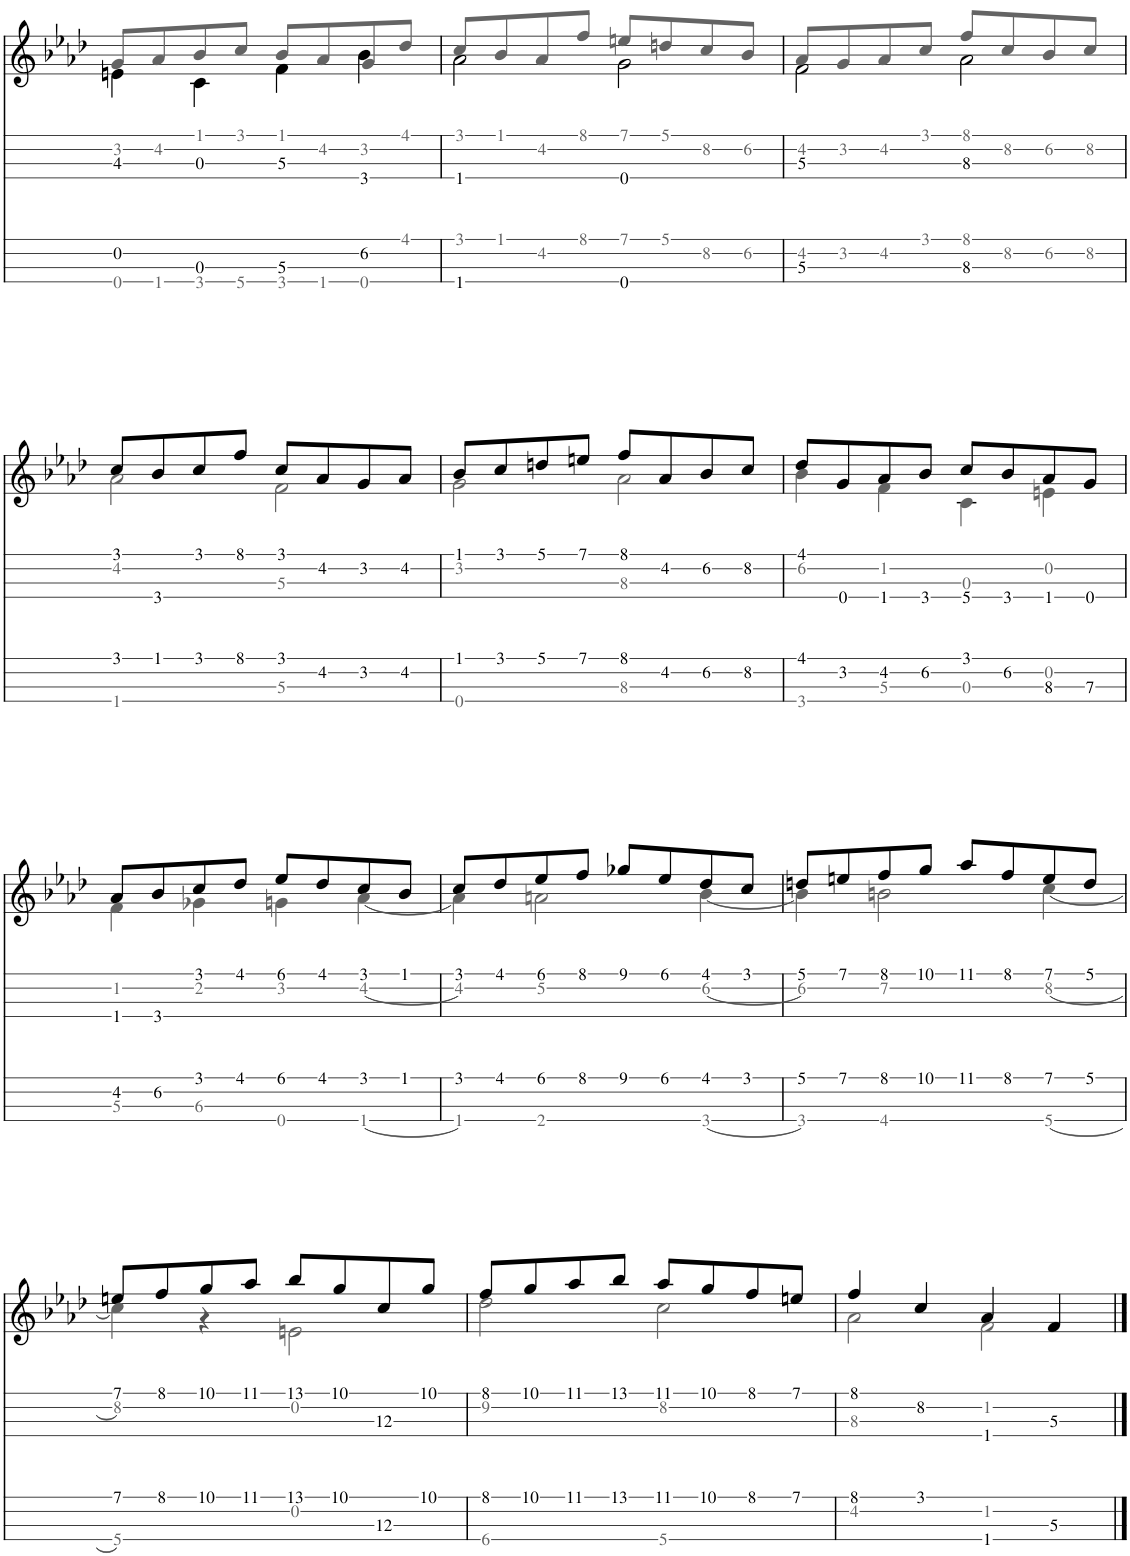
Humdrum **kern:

**kern	**kern	**kern
*part3	*part2	*part1
*staff3	*staff2	*staff1
*I"Ukulélé [Tablature]	*I"Ukulélé [Tablature]	*I"Ukulélé
!!LO:PB:g=z
*	*	*clefG2
*k[b-e-a-d-]	*k[b-e-a-d-]	*k[b-e-a-d-]
*M4/4	*M4/4	*M4/4
*met(c)	*met(c)	*met(c)
=16	=16	=16
*^	*^	*^
4en	8giL	4en	8giL	4en\	8gi/L
.	8a-iJ	.	8a-iJ	.	8a-i/
4c	8b-iL	4c	8b-iL	4c\	8b-i/
.	8cciJ	.	8cciJ	.	8cci/J
4f	8b-iL	4f	8b-iL	4f\	8b-i/L
.	8a-iJ	.	8a-iJ	.	8a-i/
4b-	8giL	4b-	8giL	4b-\	8gi/
.	8dd-iJ	.	8dd-iJ	.	8dd-i/J
=17	=17	=17	=17	=17	=17
2a-	8cciL	2a-	8cciL	2a-\	8cci/L
.	8b-iJ	.	8b-iJ	.	8b-i/
.	8a-iL	.	8a-iL	.	8a-i/
.	8ffiJ	.	8ffiJ	.	8ffi/J
2g	8eeniL	2g	8eeniL	2g\	8eeni/L
.	8ddniJ	.	8ddniJ	.	8ddni/
.	8cciL	.	8cciL	.	8cci/
.	8b-iJ	.	8b-iJ	.	8b-i/J
=18	=18	=18	=18	=18	=18
2f	8a-iL	2f	8a-iL	2f\	8a-i/L
.	8giJ	.	8giJ	.	8gi/
.	8a-iL	.	8a-iL	.	8a-i/
.	8cciJ	.	8cciJ	.	8cci/J
2a-	8ffiL	2a-	8ffiL	2a-\	8ffi/L
.	8cciJ	.	8cciJ	.	8cci/
.	8b-iL	.	8b-iL	.	8b-i/
.	8cciJ	.	8cciJ	.	8cci/J
!!LO:LB:g=z	!!
=19	=19	=19	=19	=19	=19
8ccL	2a-i	8ccL	2a-i	8cc/L	2a-i\
8b-J	.	8b-J	.	8b-/	.
8ccL	.	8ccL	.	8cc/	.
8ffJ	.	8ffJ	.	8ff/J	.
8ccL	2fi	8ccL	2fi	8cc/L	2fi\
8a-J	.	8a-J	.	8a-/	.
8gL	.	8gL	.	8g/	.
8a-J	.	8a-J	.	8a-/J	.
=20	=20	=20	=20	=20	=20
8b-L	2gi	8b-L	2gi	8b-/L	2gi\
8ccJ	.	8ccJ	.	8cc/	.
8ddnL	.	8ddnL	.	8ddn/	.
8eenJ	.	8eenJ	.	8een/J	.
8ffL	2a-i	8ffL	2a-i	8ff/L	2a-i\
8a-J	.	8a-J	.	8a-/	.
8b-L	.	8b-L	.	8b-/	.
8ccJ	.	8ccJ	.	8cc/J	.
=21	=21	=21	=21	=21	=21
8dd-L	4b-i	8dd-L	4b-i	8dd-/L	4b-i\
8gJ	.	8gJ	.	8g/	.
8a-L	4fi	8a-L	4fi	8a-/	4fi\
8b-J	.	8b-J	.	8b-/J	.
8ccL	4ci	8ccL	4ci	8cc/L	4ci\
8b-J	.	8b-J	.	8b-/	.
8a-L	4eni	8a-L	4eni	8a-/	4eni\
8gJ	.	8gJ	.	8g/J	.
!!LO:LB:g=z	!!
=22	=22	=22	=22	=22	=22
8a-L	4fi	8a-L	4fi	8a-/L	4fi\
8b-J	.	8b-J	.	8b-/	.
8ccL	4g-Xi	8ccL	4g-Xi	8cc/	4g-Xi\
8dd-J	.	8dd-J	.	8dd-/J	.
8ee-L	4gni	8ee-L	4gni	8ee-/L	4gni\
8dd-J	.	8dd-J	.	8dd-/	.
8ccL	[4a-i	8ccL	[4a-i	8cc/	[4a-i\
8b-J	.	8b-J	.	8b-/J	.
=23	=23	=23	=23	=23	=23
8ccL	4a-i]	8ccL	4a-i]	8cc/L	4a-i\]
8dd-J	.	8dd-J	.	8dd-/	.
8ee-L	2ani	8ee-L	2ani	8ee-/	2ani\
8ffJ	.	8ffJ	.	8ff/J	.
8gg-XL	.	8gg-XL	.	8gg-X/L	.
8ee-J	.	8ee-J	.	8ee-/	.
8dd-L	[4b-i	8dd-L	[4b-i	8dd-/	[4b-i\
8ccJ	.	8ccJ	.	8cc/J	.
=24	=24	=24	=24	=24	=24
8ddnL	4b-i]	8ddnL	4b-i]	8ddn/L	4b-i\]
8eenJ	.	8eenJ	.	8een/	.
8ffL	2bni	8ffL	2bni	8ff/	2bni\
8ggJ	.	8ggJ	.	8gg/J	.
8aa-L	.	8aa-L	.	8aa-/L	.
8ffJ	.	8ffJ	.	8ff/	.
8eeL	[4cci	8eeL	[4cci	8ee/	[4cci\
8ddJ	.	8ddJ	.	8dd/J	.
!!LO:LB:g=z	!!
=25	=25	=25	=25	=25	=25
8eenL	4cci]	8eenL	4cci]	8een/L	4cci\]
8ffJ	.	8ffJ	.	8ff/	.
8ggL	4r	8ggL	4r	8gg/	4r
8aa-J	.	8aa-J	.	8aa-/J	.
8bb-L	2eni	8bb-L	2eni	8bb-/L	2eni\
8ggJ	.	8ggJ	.	8gg/	.
8ccL	.	8ccL	.	8cc/	.
8ggJ	.	8ggJ	.	8gg/J	.
=26	=26	=26	=26	=26	=26
8ffL	2dd-i	8ffL	2dd-i	8ff/L	2dd-i\
8ggJ	.	8ggJ	.	8gg/	.
8aa-L	.	8aa-L	.	8aa-/	.
8bb-J	.	8bb-J	.	8bb-/J	.
8aa-L	2cci	8aa-L	2cci	8aa-/L	2cci\
8ggJ	.	8ggJ	.	8gg/	.
8ffL	.	8ffL	.	8ff/	.
8eenJ	.	8eenJ	.	8een/J	.
=27	=27	=27	=27	=27	=27
4ff	2a-i	4ff	2a-i	4ff/	2a-i\
4cc	.	4cc	.	4cc/	.
4a-	2fi	4a-	2fi	4a-/	2fi\
4f	.	4f	.	4f/	.
*v	*v	*	*	*v	*v
*	*v	*v	*
==	==	==
*-	*-	*-
